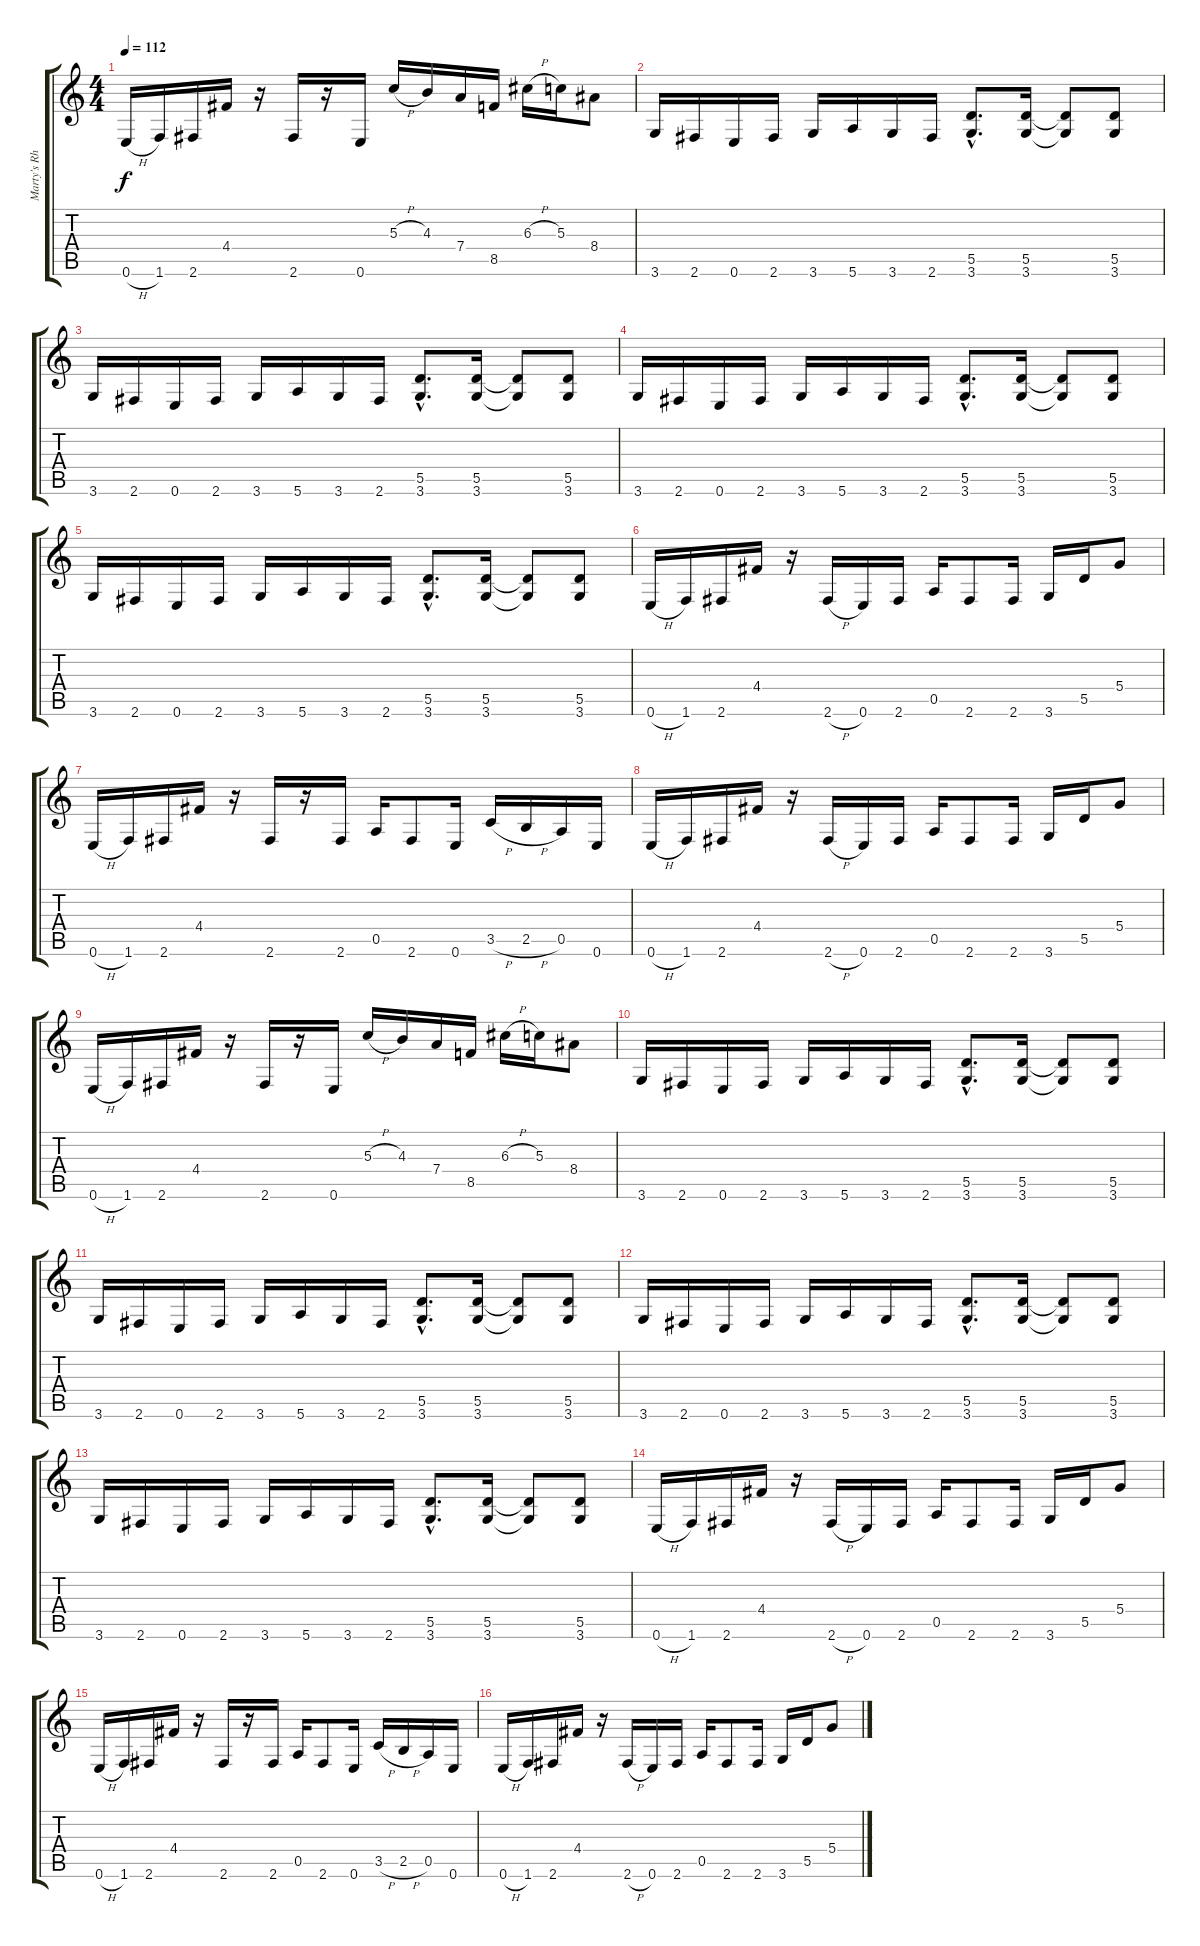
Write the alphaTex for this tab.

\track ("Marty's Rhythm" "Marty's Rh") {instrument overdrivenguitar}
\staff {score tabs}
\tuning (E4 B3 G3 D3 A2 E2) {hide}
\ts (4 4)
\tempo 112
\clef g2
\ks c
0.6{h}.16{dy f} 1.6.16 2.6.16 4.4.16 r.16 2.6.16 r.16 0.6.16 5.3{h}.16 4.3.16 7.4.16 8.5.16 6.3{h}.16 5.3.16 8.4.8 |
3.6.16 2.6.16 0.6.16 2.6.16 3.6.16 5.6.16 3.6.16 2.6.16 (5.5{hac} 3.6{hac}).8{d} (5.5 3.6).16 (5.5{t} 3.6{t}).8 (5.5 3.6).8 |
3.6.16 2.6.16 0.6.16 2.6.16 3.6.16 5.6.16 3.6.16 2.6.16 (5.5{hac} 3.6{hac}).8{d} (5.5 3.6).16 (5.5{t} 3.6{t}).8 (5.5 3.6).8 |
3.6.16 2.6.16 0.6.16 2.6.16 3.6.16 5.6.16 3.6.16 2.6.16 (5.5{hac} 3.6{hac}).8{d} (5.5 3.6).16 (5.5{t} 3.6{t}).8 (5.5 3.6).8 |
3.6.16 2.6.16 0.6.16 2.6.16 3.6.16 5.6.16 3.6.16 2.6.16 (5.5{hac} 3.6{hac}).8{d} (5.5 3.6).16 (5.5{t} 3.6{t}).8 (5.5 3.6).8 |
0.6{h}.16 1.6.16 2.6.16 4.4.16 r.16 2.6{h}.16 0.6.16 2.6.16 0.5.16 2.6.8 2.6.16 3.6.16 5.5.16 5.4.8 |
0.6{h}.16 1.6.16 2.6.16 4.4.16 r.16 2.6.16 r.16 2.6.16 0.5.16 2.6.8 0.6.16 3.5{h}.16 2.5{h}.16 0.5.16 0.6.16 |
0.6{h}.16 1.6.16 2.6.16 4.4.16 r.16 2.6{h}.16 0.6.16 2.6.16 0.5.16 2.6.8 2.6.16 3.6.16 5.5.16 5.4.8 |
0.6{h}.16 1.6.16 2.6.16 4.4.16 r.16 2.6.16 r.16 0.6.16 5.3{h}.16 4.3.16 7.4.16 8.5.16 6.3{h}.16 5.3.16 8.4.8 |
3.6.16 2.6.16 0.6.16 2.6.16 3.6.16 5.6.16 3.6.16 2.6.16 (5.5{hac} 3.6{hac}).8{d} (5.5 3.6).16 (5.5{t} 3.6{t}).8 (5.5 3.6).8 |
3.6.16 2.6.16 0.6.16 2.6.16 3.6.16 5.6.16 3.6.16 2.6.16 (5.5{hac} 3.6{hac}).8{d} (5.5 3.6).16 (5.5{t} 3.6{t}).8 (5.5 3.6).8 |
3.6.16 2.6.16 0.6.16 2.6.16 3.6.16 5.6.16 3.6.16 2.6.16 (5.5{hac} 3.6{hac}).8{d} (5.5 3.6).16 (5.5{t} 3.6{t}).8 (5.5 3.6).8 |
3.6.16 2.6.16 0.6.16 2.6.16 3.6.16 5.6.16 3.6.16 2.6.16 (5.5{hac} 3.6{hac}).8{d} (5.5 3.6).16 (5.5{t} 3.6{t}).8 (5.5 3.6).8 |
0.6{h}.16 1.6.16 2.6.16 4.4.16 r.16 2.6{h}.16 0.6.16 2.6.16 0.5.16 2.6.8 2.6.16 3.6.16 5.5.16 5.4.8 |
0.6{h}.16 1.6.16 2.6.16 4.4.16 r.16 2.6.16 r.16 2.6.16 0.5.16 2.6.8 0.6.16 3.5{h}.16 2.5{h}.16 0.5.16 0.6.16 |
0.6{h}.16 1.6.16 2.6.16 4.4.16 r.16 2.6{h}.16 0.6.16 2.6.16 0.5.16 2.6.8 2.6.16 3.6.16 5.5.16 5.4.8
